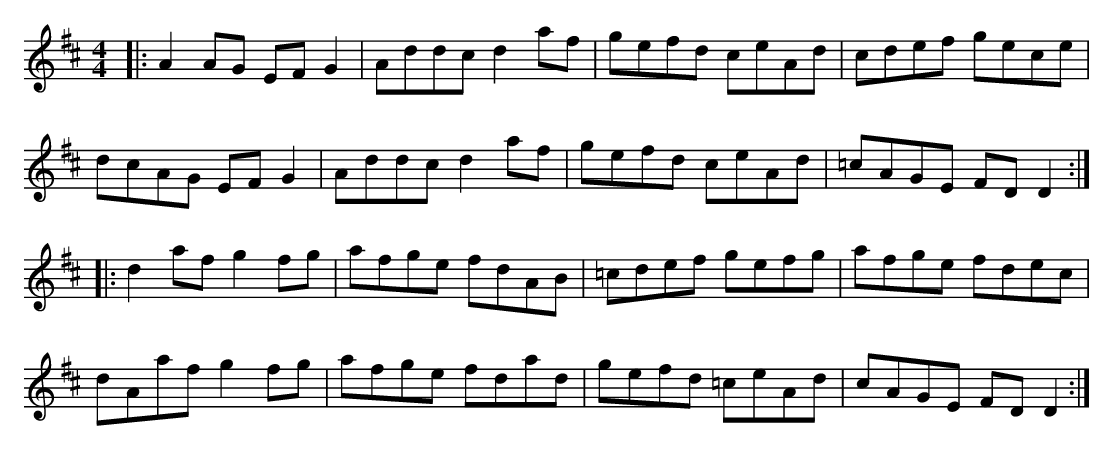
X:1
M:4/4
K:D
|:A2 AG EF G2|Addc d2 af|gefd ceAd|cdef gece|
dcAG EF G2|Addc d2 af|gefd ceAd|=cAGE FD D2:|
|:d2 af g2 fg|afge fdAB|=cdef gefg|afge fdec|
dAaf g2 fg|afge fdad|gefd =ceAd|cAGE FD D2:|
